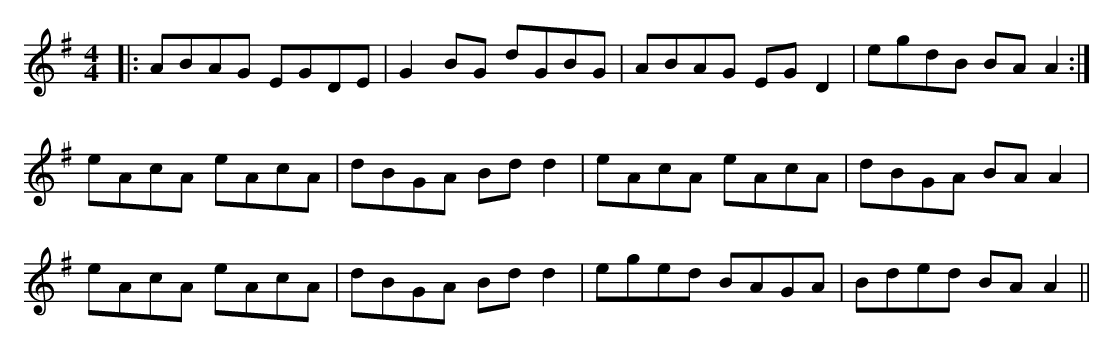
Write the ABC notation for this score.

X:1
M:4/4
K:Ador
|:ABAG EGDE|G2 BG dGBG|ABAG EG D2|egdB BA A2:|
eAcA eAcA|dBGA Bdd2|eAcA eAcA|dBGA BA A2|
eAcA eAcA|dBGA Bdd2|eged BAGA|Bded BA A2||
